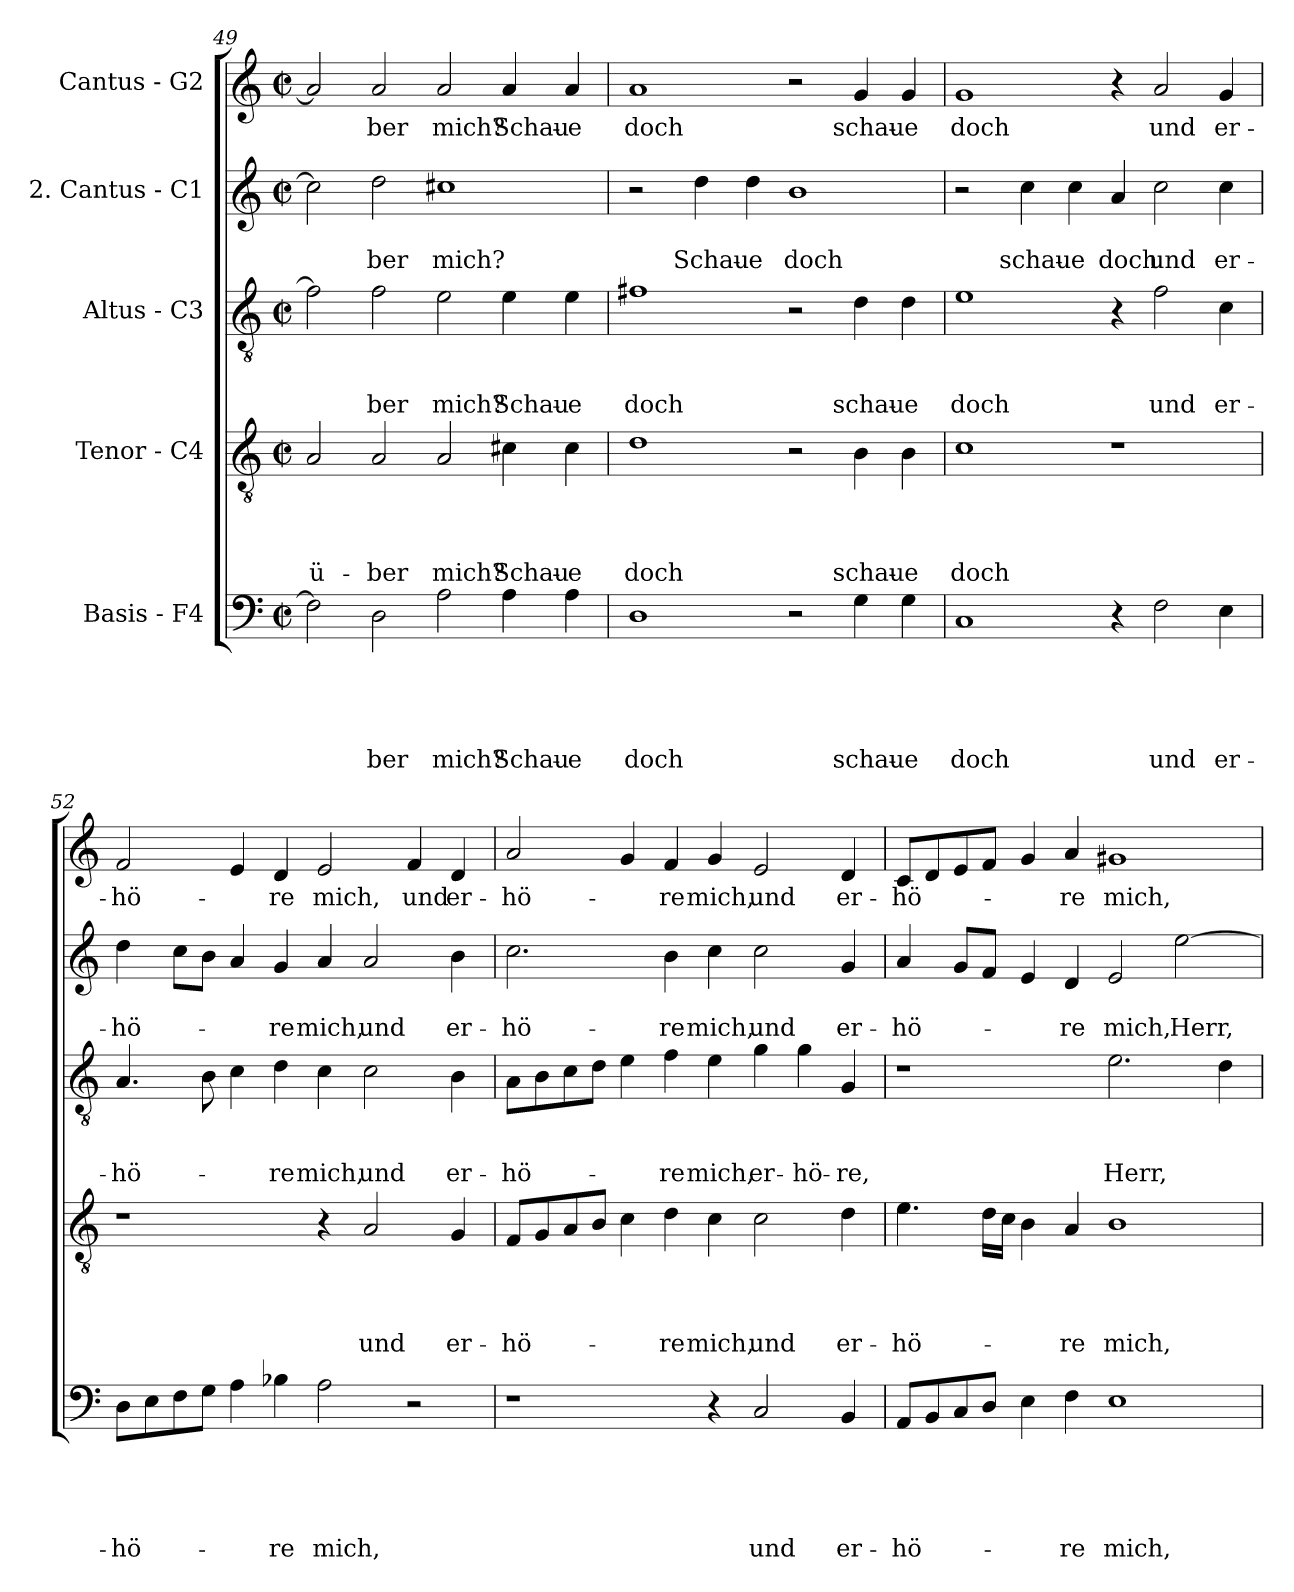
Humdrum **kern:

**kern	**text	**text	**text	**text	**text	**kern	**text	**text	**text	**text	**kern	**text	**text	**text	**kern	**text	**text	**kern	**text
*part5	*part5	*part5	*part5	*part5	*part5	*part4	*part4	*part4	*part4	*part4	*part3	*part3	*part3	*part3	*part2	*part2	*part2	*part1	*part1
*staff5	*staff5	*staff5	*staff5	*staff5	*staff5	*staff4	*staff4	*staff4	*staff4	*staff4	*staff3	*staff3	*staff3	*staff3	*staff2	*staff2	*staff2	*staff1	*staff1
*I"Basis - F4	*	*	*	*	*	*I"Tenor - C4	*	*	*	*	*I"Altus - C3	*	*	*	*I"2. Cantus - C1	*	*	*I"Cantus - G2	*
*clefF4	*	*	*	*	*	*clefGv2	*	*	*	*	*clefGv2	*	*	*	*clefG2	*	*	*clefG2	*
*k[]	*	*	*	*	*	*k[]	*	*	*	*	*k[]	*	*	*	*k[]	*	*	*k[]	*
*C:	*	*	*	*	*	*C:	*	*	*	*	*C:	*	*	*	*C:	*	*	*C:	*
*M2/2	*	*	*	*	*	*M2/2	*	*	*	*	*M2/2	*	*	*	*M2/2	*	*	*M2/2	*
*met(c|)	*	*	*	*	*	*met(c|)	*	*	*	*	*met(c|)	*	*	*	*met(c|)	*	*	*met(c|)	*
=49	=49	=49	=49	=49	=49	=49	=49	=49	=49	=49	=49	=49	=49	=49	=49	=49	=49	=49	=49
!	!	!	!	!	!	!	!	!	!	!LO:LY:b	!	!	!	!	!	!	!	!	!
2F\]	.	.	.	.	.	2A/	.	.	.	ü-	2f\]	.	.	.	2cc\]	.	.	2a/]	.
!	!	!	!	!	!LO:LY:b	!	!	!	!	!LO:LY:b	!	!	!	!LO:LY:b	!	!	!LO:LY:b	!	!LO:LY:b
2D\	.	.	.	.	-ber	2A/	.	.	.	-ber	2f\	.	.	-ber	2dd\	.	-ber	2a/	-ber
!	!	!	!	!	!LO:LY:b	!	!	!	!	!LO:LY:b	!	!	!	!LO:LY:b	!	!	!LO:LY:b	!	!LO:LY:b
2A\	.	.	.	.	mich?	2A/	.	.	.	mich?	2e\	.	.	mich?	1cc#X	.	mich?	2a/	mich?
!	!	!	!	!	!LO:LY:b	!	!	!	!	!LO:LY:b	!	!	!	!LO:LY:b	!	!	!	!	!LO:LY:b
4A\	.	.	.	.	Schau-	4c#X\	.	.	.	Schau-	4e\	.	.	Schau-	.	.	.	4a/	Schau-
!	!	!	!	!	!LO:LY:b	!	!	!	!	!LO:LY:b	!	!	!	!LO:LY:b	!	!	!	!	!LO:LY:b
4A\	.	.	.	.	-e	4c#\	.	.	.	-e	4e\	.	.	-e	.	.	.	4a/	-e
=50	=50	=50	=50	=50	=50	=50	=50	=50	=50	=50	=50	=50	=50	=50	=50	=50	=50	=50	=50
!	!	!	!	!	!LO:LY:b	!	!	!	!	!LO:LY:b	!	!	!	!LO:LY:b	!	!	!	!	!LO:LY:b
1D	.	.	.	.	doch	1d	.	.	.	doch	1f#X	.	.	doch	2r	.	.	1a	doch
!	!	!	!	!	!	!	!	!	!	!	!	!	!	!	!	!	!LO:LY:b	!	!
.	.	.	.	.	.	.	.	.	.	.	.	.	.	.	4dd\	.	Schau-	.	.
!	!	!	!	!	!	!	!	!	!	!	!	!	!	!	!	!	!LO:LY:b	!	!
.	.	.	.	.	.	.	.	.	.	.	.	.	.	.	4dd\	.	-e	.	.
!	!	!	!	!	!	!	!	!	!	!	!	!	!	!	!	!	!LO:LY:b	!	!
2r	.	.	.	.	.	2r	.	.	.	.	2r	.	.	.	1b	.	doch	2r	.
!	!	!	!	!	!LO:LY:b	!	!	!	!	!LO:LY:b	!	!	!	!LO:LY:b	!	!	!	!	!LO:LY:b
4G\	.	.	.	.	schau-	4B\	.	.	.	schau-	4d\	.	.	schau-	.	.	.	4g/	schau-
!	!	!	!	!	!LO:LY:b	!	!	!	!	!LO:LY:b	!	!	!	!LO:LY:b	!	!	!	!	!LO:LY:b
4G\	.	.	.	.	-e	4B\	.	.	.	-e	4d\	.	.	-e	.	.	.	4g/	-e
=51	=51	=51	=51	=51	=51	=51	=51	=51	=51	=51	=51	=51	=51	=51	=51	=51	=51	=51	=51
!	!	!	!	!	!LO:LY:b	!	!	!	!	!LO:LY:b	!	!	!	!LO:LY:b	!	!	!	!	!LO:LY:b
1C	.	.	.	.	doch	1c	.	.	.	doch	1e	.	.	doch	2r	.	.	1g	doch
!	!	!	!	!	!	!	!	!	!	!	!	!	!	!	!	!	!LO:LY:b	!	!
.	.	.	.	.	.	.	.	.	.	.	.	.	.	.	4cc\	.	schau-	.	.
!	!	!	!	!	!	!	!	!	!	!	!	!	!	!	!	!	!LO:LY:b	!	!
.	.	.	.	.	.	.	.	.	.	.	.	.	.	.	4cc\	.	-e	.	.
!	!	!	!	!	!	!	!	!	!	!	!	!	!	!	!	!	!LO:LY:b	!	!
4r	.	.	.	.	.	1r	.	.	.	.	4r	.	.	.	4a/	.	doch	4r	.
!	!	!	!	!	!LO:LY:b	!	!	!	!	!	!	!	!	!LO:LY:b	!	!	!LO:LY:b	!	!LO:LY:b
2F\	.	.	.	.	und	.	.	.	.	.	2f\	.	.	und	2cc\	.	und	2a/	und
!	!	!	!	!	!LO:LY:b	!	!	!	!	!	!	!	!	!LO:LY:b	!	!	!LO:LY:b	!	!LO:LY:b
4E\	.	.	.	.	er-	.	.	.	.	.	4c\	.	.	er-	4cc\	.	er-	4g/	er-
!!LO:LB:g=z
=52	=52	=52	=52	=52	=52	=52	=52	=52	=52	=52	=52	=52	=52	=52	=52	=52	=52	=52	=52
!	!	!	!	!	!LO:LY:b	!	!	!	!	!	!	!	!	!LO:LY:b	!	!	!LO:LY:b	!	!LO:LY:b
8D\L	.	.	.	.	-hö-	1r	.	.	.	.	4.A/	.	.	-hö-	4dd\	.	-hö-	2f/	-hö-
8E\	.	.	.	.	.	.	.	.	.	.	.	.	.	.	.	.	.	.	.
8F\	.	.	.	.	.	.	.	.	.	.	.	.	.	.	8cc\L	.	.	.	.
8G\J	.	.	.	.	.	.	.	.	.	.	8B\	.	.	.	8b\J	.	.	.	.
4A\	.	.	.	.	.	.	.	.	.	.	4c\	.	.	.	4a/	.	.	4e/	.
!	!	!	!	!	!LO:LY:b	!	!	!	!	!	!	!	!	!LO:LY:b	!	!	!LO:LY:b	!	!LO:LY:b
4B-X\	.	.	.	.	-re	.	.	.	.	.	4d\	.	.	-re	4g/	.	-re	4d/	-re
!	!	!	!	!	!LO:LY:b	!	!	!	!	!	!	!	!	!LO:LY:b	!	!	!LO:LY:b	!	!LO:LY:b
2A\	.	.	.	.	mich,	4r	.	.	.	.	4c\	.	.	mich,	4a/	.	mich,	2e/	mich,
!	!	!	!	!	!	!	!	!	!	!LO:LY:b	!	!	!	!LO:LY:b	!	!	!LO:LY:b	!	!
.	.	.	.	.	.	2A/	.	.	.	und	2c\	.	.	und	2a/	.	und	.	.
!	!	!	!	!	!	!	!	!	!	!	!	!	!	!	!	!	!	!	!LO:LY:b
2r	.	.	.	.	.	.	.	.	.	.	.	.	.	.	.	.	.	4f/	und
!	!	!	!	!	!	!	!	!	!	!LO:LY:b	!	!	!	!LO:LY:b	!	!	!LO:LY:b	!	!LO:LY:b
.	.	.	.	.	.	4G/	.	.	.	er-	4B\	.	.	er-	4b\	.	er-	4d/	er-
=53	=53	=53	=53	=53	=53	=53	=53	=53	=53	=53	=53	=53	=53	=53	=53	=53	=53	=53	=53
!	!	!	!	!	!	!	!	!	!	!LO:LY:b	!	!	!	!LO:LY:b	!	!	!LO:LY:b	!	!LO:LY:b
1r	.	.	.	.	.	8F/L	.	.	.	-hö-	8A\L	.	.	-hö-	2.cc\	.	-hö-	2a/	-hö-
.	.	.	.	.	.	8G/	.	.	.	.	8B\	.	.	.	.	.	.	.	.
.	.	.	.	.	.	8A/	.	.	.	.	8c\	.	.	.	.	.	.	.	.
.	.	.	.	.	.	8B/J	.	.	.	.	8d\J	.	.	.	.	.	.	.	.
.	.	.	.	.	.	4c\	.	.	.	.	4e\	.	.	.	.	.	.	4g/	.
!	!	!	!	!	!	!	!	!	!	!LO:LY:b	!	!	!	!LO:LY:b	!	!	!LO:LY:b	!	!LO:LY:b
.	.	.	.	.	.	4d\	.	.	.	-re	4f\	.	.	-re	4b\	.	-re	4f/	-re
!	!	!	!	!	!	!	!	!	!	!LO:LY:b	!	!	!	!LO:LY:b	!	!	!LO:LY:b	!	!LO:LY:b
4r	.	.	.	.	.	4c\	.	.	.	mich,	4e\	.	.	mich,	4cc\	.	mich,	4g/	mich,
!	!	!	!	!	!LO:LY:b	!	!	!	!	!LO:LY:b	!	!	!	!LO:LY:b	!	!	!LO:LY:b	!	!LO:LY:b
2C/	.	.	.	.	und	2c\	.	.	.	und	4g\	.	.	er-	2cc\	.	und	2e/	und
!	!	!	!	!	!	!	!	!	!	!	!	!	!	!LO:LY:b	!	!	!	!	!
.	.	.	.	.	.	.	.	.	.	.	4g\	.	.	-hö-	.	.	.	.	.
!	!	!	!	!	!LO:LY:b	!	!	!	!	!LO:LY:b	!	!	!	!LO:LY:b	!	!	!LO:LY:b	!	!LO:LY:b
4BB/	.	.	.	.	er-	4d\	.	.	.	er-	4G/	.	.	-re,	4g/	.	er-	4d/	er-
=54	=54	=54	=54	=54	=54	=54	=54	=54	=54	=54	=54	=54	=54	=54	=54	=54	=54	=54	=54
!	!	!	!	!	!LO:LY:b	!	!	!	!	!LO:LY:b	!	!	!	!	!	!	!LO:LY:b	!	!LO:LY:b
8AA/L	.	.	.	.	-hö-	4.e\	.	.	.	-hö-	1r	.	.	.	4a/	.	-hö-	8c/L	-hö-
8BB/	.	.	.	.	.	.	.	.	.	.	.	.	.	.	.	.	.	8d/	.
8C/	.	.	.	.	.	.	.	.	.	.	.	.	.	.	8g/L	.	.	8e/	.
8D/J	.	.	.	.	.	16d\LL	.	.	.	.	.	.	.	.	8f/J	.	.	8f/J	.
.	.	.	.	.	.	16c\JJ	.	.	.	.	.	.	.	.	.	.	.	.	.
4E\	.	.	.	.	.	4B\	.	.	.	.	.	.	.	.	4e/	.	.	4g/	.
!	!	!	!	!	!LO:LY:b	!	!	!	!	!LO:LY:b	!	!	!	!	!	!	!LO:LY:b	!	!LO:LY:b
4F\	.	.	.	.	-re	4A/	.	.	.	-re	.	.	.	.	4d/	.	-re	4a/	-re
!	!	!	!	!	!LO:LY:b	!	!	!	!	!LO:LY:b	!	!	!	!LO:LY:b	!	!	!LO:LY:b	!	!LO:LY:b
1E	.	.	.	.	mich,	1B	.	.	.	mich,	2.e\	.	.	Herr,	2e/	.	mich,	1g#X	mich,
!	!	!	!	!	!	!	!	!	!	!	!	!	!	!	!	!	!LO:LY:b	!	!
.	.	.	.	.	.	.	.	.	.	.	.	.	.	.	[2ee\	.	Herr,	.	.
.	.	.	.	.	.	.	.	.	.	.	4d\	.	.	.	.	.	.	.	.
=	=	=	=	=	=	=	=	=	=	=	=	=	=	=	=	=	=	=	=
*-	*-	*-	*-	*-	*-	*-	*-	*-	*-	*-	*-	*-	*-	*-	*-	*-	*-	*-	*-
